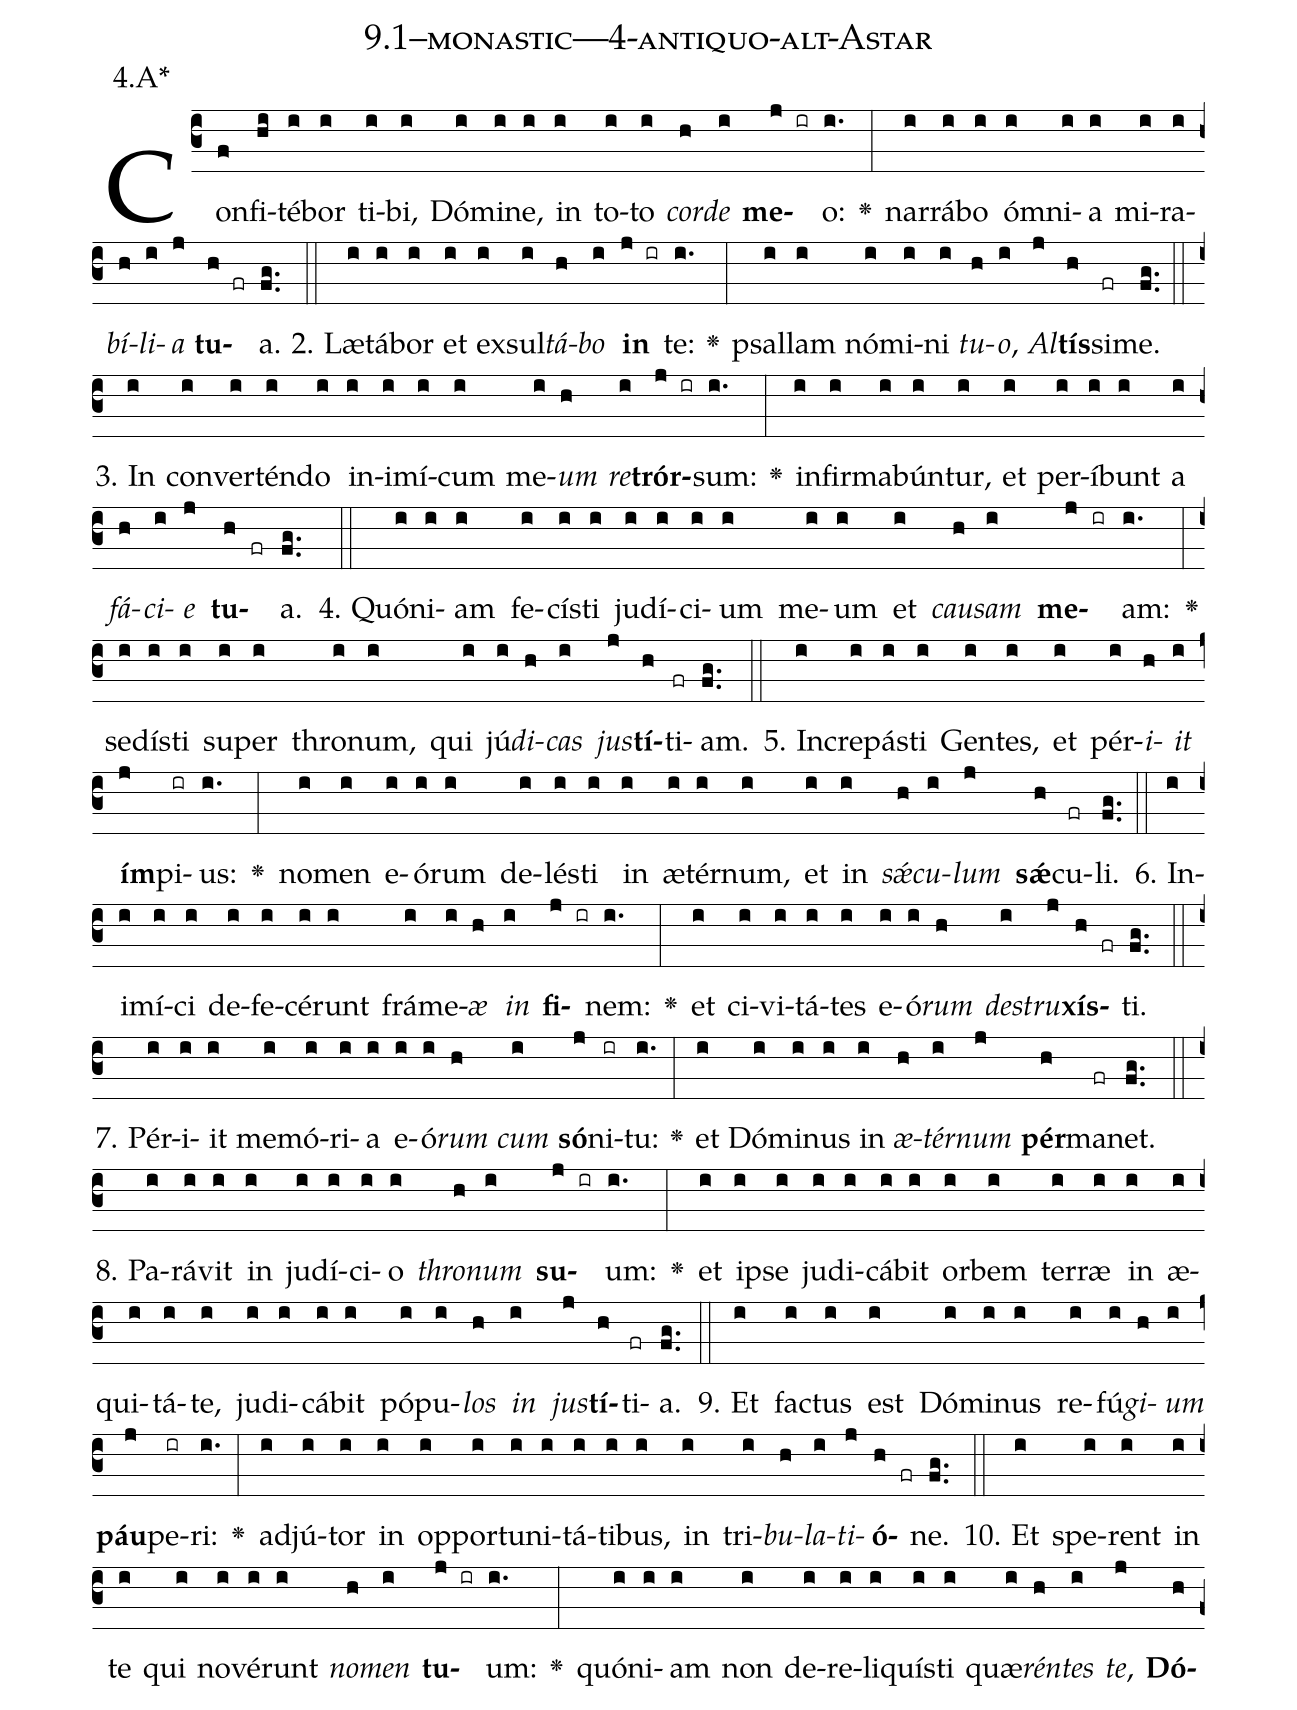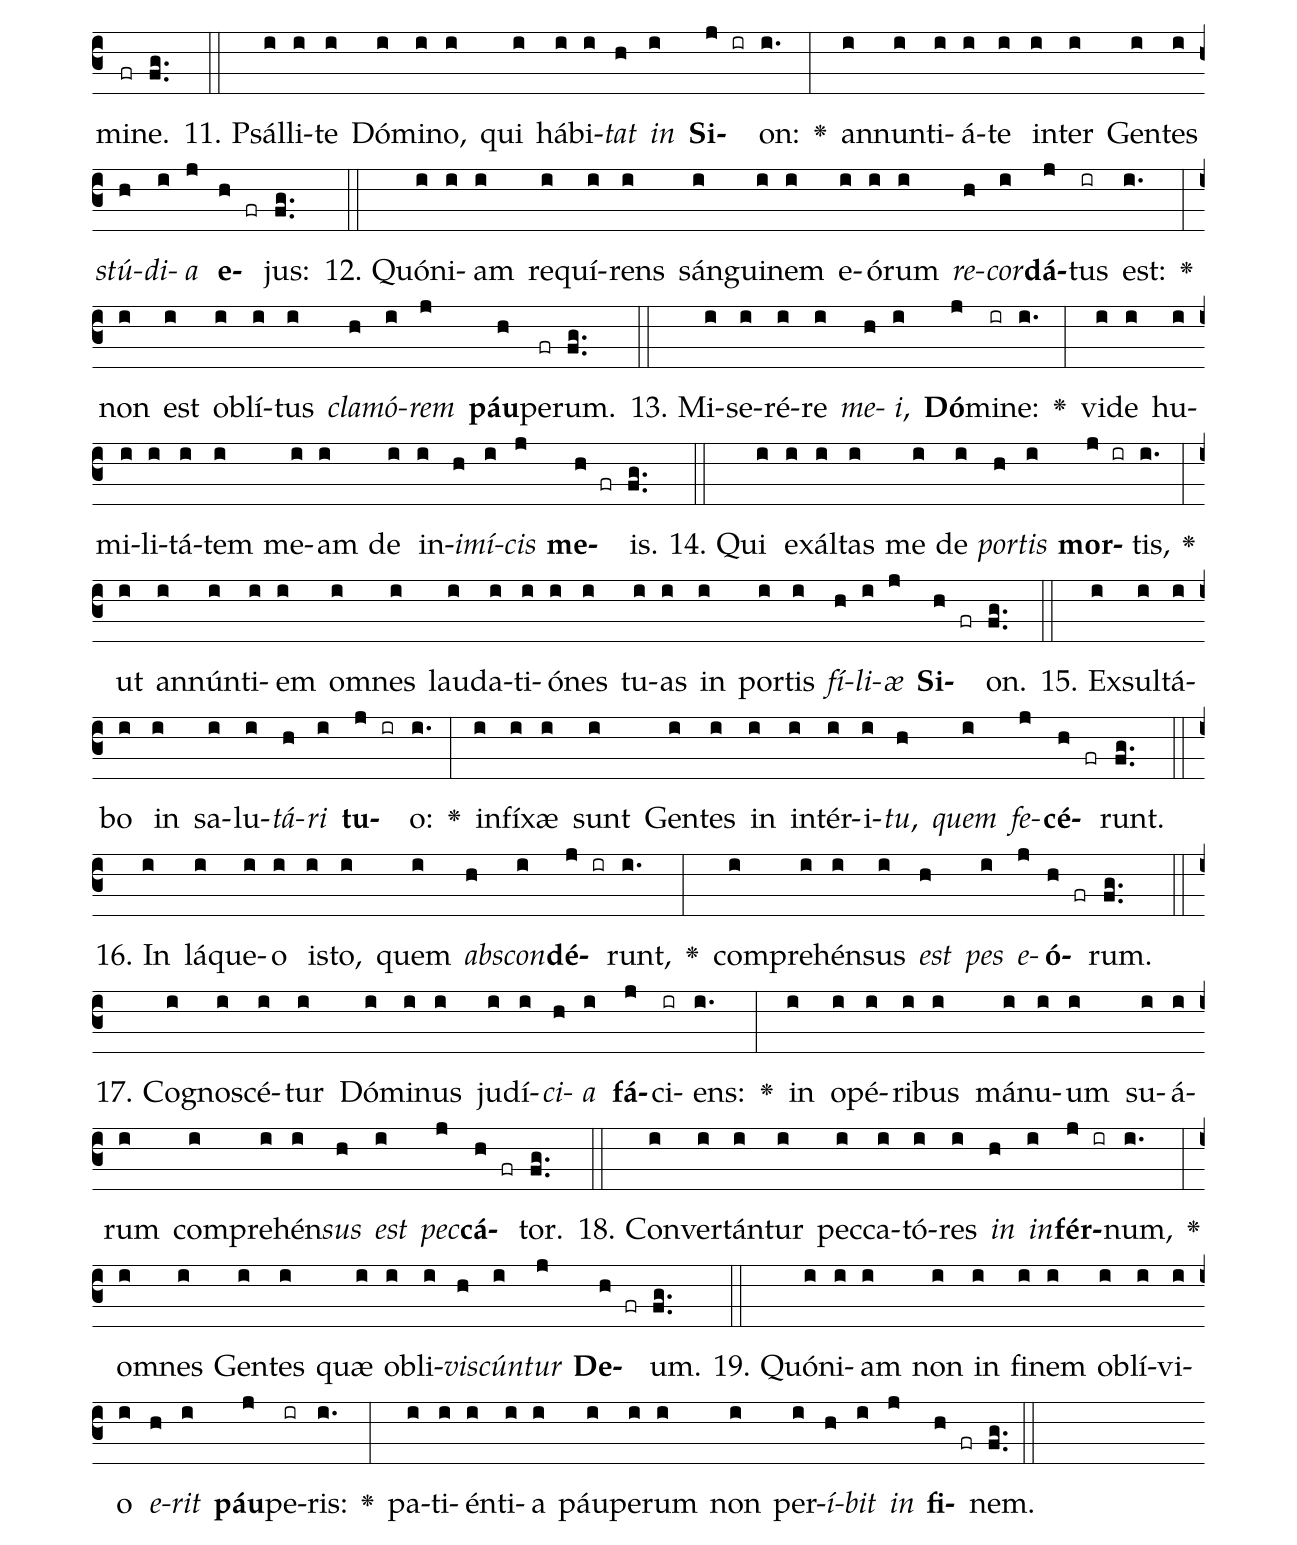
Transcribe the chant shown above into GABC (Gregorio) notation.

name: 9.1--monastic---4-antiquo-alt-Astar;
annotation: 4.A*;
%%
(c3)Con(f)fi(hi)té(i)bor(i) ti(i)bi,(i) Dó(i)mi(i)ne,(i) in(i) to(i)to(i) <i>cor</i>(h)<i>de</i>(i) <b>me</b>(j ir)o:(i.) <v>\greheightstar</v>(:) nar(i)rá(i)bo(i) óm(i)ni(i)a(i) mi(i)ra(i)<i>bí</i>(h)<i>li</i>(i)<i>a</i>(j) <b>tu</b>(h fr)a.(fg..) (::)
2. Læ(i)tá(i)bor(i) et(i) ex(i)sul(i)<i>tá</i>(h)<i>bo</i>(i) <b>in</b>(j ir) te:(i.) <v>\greheightstar</v>(:) psal(i)lam(i) nó(i)mi(i)ni(i) <i>tu</i>(h)<i>o</i>,(i) <i>Al</i>(j)<b>tís</b>(h)si(fr)me.(fg..) (::)
3. In(i) con(i)ver(i)tén(i)do(i) in(i)i(i)mí(i)cum(i) me(i)<i>um</i>(h) <i>re</i>(i)<b>trór</b>(j ir)sum:(i.) <v>\greheightstar</v>(:) in(i)fir(i)ma(i)bún(i)tur,(i) et(i) per(i)í(i)bunt(i) a(i) <i>fá</i>(h)<i>ci</i>(i)<i>e</i>(j) <b>tu</b>(h fr)a.(fg..) (::)
4. Quón(i)i(i)am(i) fe(i)cís(i)ti(i) ju(i)dí(i)ci(i)um(i) me(i)um(i) et(i) <i>cau</i>(h)<i>sam</i>(i) <b>me</b>(j ir)am:(i.) <v>\greheightstar</v>(:) se(i)dís(i)ti(i) su(i)per(i) thro(i)num,(i) qui(i) jú(i)<i>di</i>(h)<i>cas</i>(i) <i>jus</i>(j)<b>tí</b>(h)ti(fr)am.(fg..) (::)
5. In(i)cre(i)pás(i)ti(i) Gen(i)tes,(i) et(i) pér(i)<i>i</i>(h)<i>it</i>(i) <b>ím</b>(j)pi(ir)us:(i.) <v>\greheightstar</v>(:) no(i)men(i) e(i)ó(i)rum(i) de(i)lés(i)ti(i) in(i) æ(i)tér(i)num,(i) et(i) in(i) <i>sǽ</i>(h)<i>cu</i>(i)<i>lum</i>(j) <b>sǽ</b>(h)cu(fr)li.(fg..) (::)
6. In(i)i(i)mí(i)ci(i) de(i)fe(i)cé(i)runt(i) frá(i)me(i)<i>æ</i>(h) <i>in</i>(i) <b>fi</b>(j ir)nem:(i.) <v>\greheightstar</v>(:) et(i) ci(i)vi(i)tá(i)tes(i) e(i)ó(i)<i>rum</i>(h) <i>de</i>(i)<i>stru</i>(j)<b>xís</b>(h fr)ti.(fg..) (::)
7. Pér(i)i(i)it(i) me(i)mó(i)ri(i)a(i) e(i)ó(i)<i>rum</i>(h) <i>cum</i>(i) <b>só</b>(j)ni(ir)tu:(i.) <v>\greheightstar</v>(:) et(i) Dó(i)mi(i)nus(i) in(i) <i>æ</i>(h)<i>tér</i>(i)<i>num</i>(j) <b>pér</b>(h)ma(fr)net.(fg..) (::)
8. Pa(i)rá(i)vit(i) in(i) ju(i)dí(i)ci(i)o(i) <i>thro</i>(h)<i>num</i>(i) <b>su</b>(j ir)um:(i.) <v>\greheightstar</v>(:) et(i) ip(i)se(i) ju(i)di(i)cá(i)bit(i) or(i)bem(i) ter(i)ræ(i) in(i) æ(i)qui(i)tá(i)te,(i) ju(i)di(i)cá(i)bit(i) pó(i)pu(i)<i>los</i>(h) <i>in</i>(i) <i>jus</i>(j)<b>tí</b>(h)ti(fr)a.(fg..) (::)
9. Et(i) fac(i)tus(i) est(i) Dó(i)mi(i)nus(i) re(i)fú(i)<i>gi</i>(h)<i>um</i>(i) <b>páu</b>(j)pe(ir)ri:(i.) <v>\greheightstar</v>(:) ad(i)jú(i)tor(i) in(i) op(i)por(i)tu(i)ni(i)tá(i)ti(i)bus,(i) in(i) tri(i)<i>bu</i>(h)<i>la</i>(i)<i>ti</i>(j)<b>ó</b>(h fr)ne.(fg..) (::)
10. Et(i) spe(i)rent(i) in(i) te(i) qui(i) no(i)vé(i)runt(i) <i>no</i>(h)<i>men</i>(i) <b>tu</b>(j ir)um:(i.) <v>\greheightstar</v>(:) quón(i)i(i)am(i) non(i) de(i)re(i)li(i)quís(i)ti(i) quæ(i)<i>rén</i>(h)<i>tes</i>(i) <i>te</i>,(j) <b>Dó</b>(h)mi(fr)ne.(fg..) (::)
11. Psál(i)li(i)te(i) Dó(i)mi(i)no,(i) qui(i) há(i)bi(i)<i>tat</i>(h) <i>in</i>(i) <b>Si</b>(j ir)on:(i.) <v>\greheightstar</v>(:) an(i)nun(i)ti(i)á(i)te(i) in(i)ter(i) Gen(i)tes(i) <i>stú</i>(h)<i>di</i>(i)<i>a</i>(j) <b>e</b>(h fr)jus:(fg..) (::)
12. Quón(i)i(i)am(i) re(i)quí(i)rens(i) sán(i)gui(i)nem(i) e(i)ó(i)rum(i) <i>re</i>(h)<i>cor</i>(i)<b>dá</b>(j)tus(ir) est:(i.) <v>\greheightstar</v>(:) non(i) est(i) ob(i)lí(i)tus(i) <i>cla</i>(h)<i>mó</i>(i)<i>rem</i>(j) <b>páu</b>(h)pe(fr)rum.(fg..) (::)
13. Mi(i)se(i)ré(i)re(i) <i>me</i>(h)<i>i</i>,(i) <b>Dó</b>(j)mi(ir)ne:(i.) <v>\greheightstar</v>(:) vi(i)de(i) hu(i)mi(i)li(i)tá(i)tem(i) me(i)am(i) de(i) in(i)<i>i</i>(h)<i>mí</i>(i)<i>cis</i>(j) <b>me</b>(h fr)is.(fg..) (::)
14. Qui(i) ex(i)ál(i)tas(i) me(i) de(i) <i>por</i>(h)<i>tis</i>(i) <b>mor</b>(j ir)tis,(i.) <v>\greheightstar</v>(:) ut(i) an(i)nún(i)ti(i)em(i) om(i)nes(i) lau(i)da(i)ti(i)ó(i)nes(i) tu(i)as(i) in(i) por(i)tis(i) <i>fí</i>(h)<i>li</i>(i)<i>æ</i>(j) <b>Si</b>(h fr)on.(fg..) (::)
15. Ex(i)sul(i)tá(i)bo(i) in(i) sa(i)lu(i)<i>tá</i>(h)<i>ri</i>(i) <b>tu</b>(j ir)o:(i.) <v>\greheightstar</v>(:) in(i)fí(i)xæ(i) sunt(i) Gen(i)tes(i) in(i) in(i)tér(i)i(i)<i>tu</i>,(h) <i>quem</i>(i) <i>fe</i>(j)<b>cé</b>(h fr)runt.(fg..) (::)
16. In(i) lá(i)que(i)o(i) is(i)to,(i) quem(i) <i>abs</i>(h)<i>con</i>(i)<b>dé</b>(j ir)runt,(i.) <v>\greheightstar</v>(:) com(i)pre(i)hén(i)sus(i) <i>est</i>(h) <i>pes</i>(i) <i>e</i>(j)<b>ó</b>(h fr)rum.(fg..) (::)
17. Co(i)gno(i)scé(i)tur(i) Dó(i)mi(i)nus(i) ju(i)dí(i)<i>ci</i>(h)<i>a</i>(i) <b>fá</b>(j)ci(ir)ens:(i.) <v>\greheightstar</v>(:) in(i) o(i)pé(i)ri(i)bus(i) má(i)nu(i)um(i) su(i)á(i)rum(i) com(i)pre(i)hén(i)<i>sus</i>(h) <i>est</i>(i) <i>pec</i>(j)<b>cá</b>(h fr)tor.(fg..) (::)
18. Con(i)ver(i)tán(i)tur(i) pec(i)ca(i)tó(i)res(i) <i>in</i>(h) <i>in</i>(i)<b>fér</b>(j ir)num,(i.) <v>\greheightstar</v>(:) om(i)nes(i) Gen(i)tes(i) quæ(i) ob(i)li(i)<i>vis</i>(h)<i>cún</i>(i)<i>tur</i>(j) <b>De</b>(h fr)um.(fg..) (::)
19. Quón(i)i(i)am(i) non(i) in(i) fi(i)nem(i) ob(i)lí(i)vi(i)o(i) <i>e</i>(h)<i>rit</i>(i) <b>páu</b>(j)pe(ir)ris:(i.) <v>\greheightstar</v>(:) pa(i)ti(i)én(i)ti(i)a(i) páu(i)pe(i)rum(i) non(i) per(i)<i>í</i>(h)<i>bit</i>(i) <i>in</i>(j) <b>fi</b>(h fr)nem.(fg..) (::)
